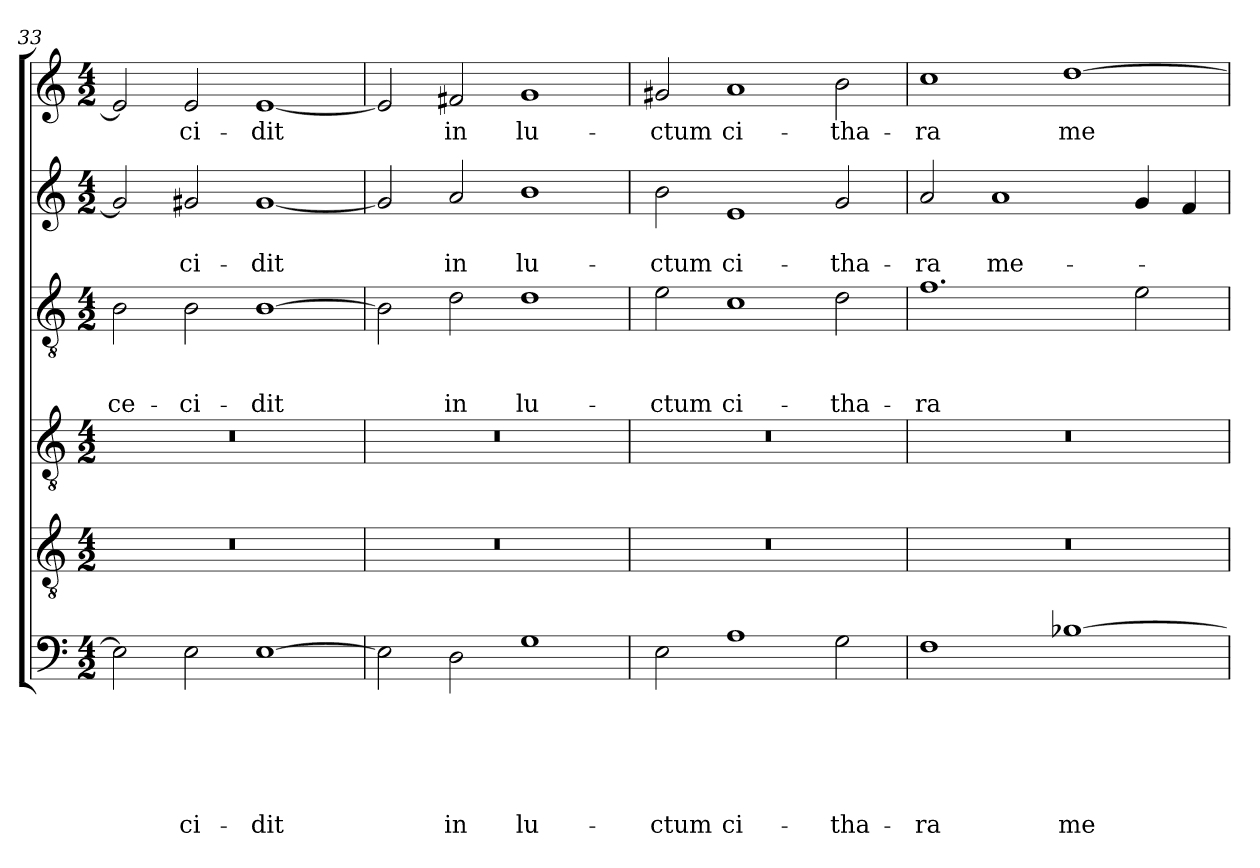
**kern	**text	**text	**text	**text	**text	**text	**kern	**kern	**kern	**text	**text	**text	**kern	**text	**text	**kern	**text
*part6	*part6	*part6	*part6	*part6	*part6	*part6	*part5	*part4	*part3	*part3	*part3	*part3	*part2	*part2	*part2	*part1	*part1
*staff6	*staff6	*staff6	*staff6	*staff6	*staff6	*staff6	*staff5	*staff4	*staff3	*staff3	*staff3	*staff3	*staff2	*staff2	*staff2	*staff1	*staff1
*clefF4	*	*	*	*	*	*	*clefGv2	*clefGv2	*clefGv2	*	*	*	*clefG2	*	*	*clefG2	*
*k[]	*	*	*	*	*	*	*k[]	*k[]	*k[]	*	*	*	*k[]	*	*	*k[]	*
*C:	*	*	*	*	*	*	*C:	*C:	*C:	*	*	*	*C:	*	*	*C:	*
*M4/2	*	*	*	*	*	*	*M4/2	*M4/2	*M4/2	*	*	*	*M4/2	*	*	*M4/2	*
=33	=33	=33	=33	=33	=33	=33	=33	=33	=33	=33	=33	=33	=33	=33	=33	=33	=33
!	!	!	!	!	!	!	!	!	!	!	!	!LO:LY:b	!	!	!	!	!
2E\]	.	.	.	.	.	.	0r	0r	2B\	.	.	ce-	2g#/]	.	.	2e/]	.
!	!	!	!	!	!	!LO:LY:b	!	!	!	!	!	!LO:LY:b	!	!	!LO:LY:b	!	!LO:LY:b
2E\	.	.	.	.	.	-ci-	.	.	2B\	.	.	-ci-	2g#X/	.	-ci-	2e/	-ci-
!	!	!	!	!	!	!LO:LY:b	!	!	!	!	!	!LO:LY:b	!	!	!LO:LY:b	!	!LO:LY:b
[1E	.	.	.	.	.	-dit	.	.	[1B	.	.	-dit	[1g#	.	-dit	[1e	-dit
=34	=34	=34	=34	=34	=34	=34	=34	=34	=34	=34	=34	=34	=34	=34	=34	=34	=34
2E\]	.	.	.	.	.	.	0r	0r	2B\]	.	.	.	2g#/]	.	.	2e/]	.
!	!	!	!	!	!	!LO:LY:b	!	!	!	!	!	!LO:LY:b	!	!	!LO:LY:b	!	!LO:LY:b
2D\	.	.	.	.	.	in	.	.	2d\	.	.	in	2a/	.	in	2f#X/	in
!	!	!	!	!	!	!LO:LY:b	!	!	!	!	!	!LO:LY:b	!	!	!LO:LY:b	!	!LO:LY:b
1G	.	.	.	.	.	lu-	.	.	1d	.	.	lu-	1b	.	lu-	1g	lu-
=35	=35	=35	=35	=35	=35	=35	=35	=35	=35	=35	=35	=35	=35	=35	=35	=35	=35
!	!	!	!	!	!	!LO:LY:b	!	!	!	!	!	!LO:LY:b	!	!	!LO:LY:b	!	!LO:LY:b
2E\	.	.	.	.	.	-ctum	0r	0r	2e\	.	.	-ctum	2b\	.	-ctum	2g#X/	-ctum
!	!	!	!	!	!	!LO:LY:b	!	!	!	!	!	!LO:LY:b	!	!	!LO:LY:b	!	!LO:LY:b
1A	.	.	.	.	.	ci-	.	.	1c	.	.	ci-	1e	.	ci-	1a	ci-
!	!	!	!	!	!	!LO:LY:b	!	!	!	!	!	!LO:LY:b	!	!	!LO:LY:b	!	!LO:LY:b
2G\	.	.	.	.	.	-tha-	.	.	2d\	.	.	-tha-	2g/	.	-tha-	2b\	-tha-
=36	=36	=36	=36	=36	=36	=36	=36	=36	=36	=36	=36	=36	=36	=36	=36	=36	=36
!	!	!	!	!	!	!LO:LY:b	!	!	!	!	!	!LO:LY:b	!	!	!LO:LY:b	!	!LO:LY:b
1F	.	.	.	.	.	-ra	0r	0r	1.f	.	.	-ra	2a/	.	-ra	1cc	-ra
!	!	!	!	!	!	!	!	!	!	!	!	!	!	!	!LO:LY:b	!	!
.	.	.	.	.	.	.	.	.	.	.	.	.	1a	.	me-	.	.
!	!	!	!	!	!	!LO:LY:b	!	!	!	!	!	!	!	!	!	!	!LO:LY:b
[1B-X	.	.	.	.	.	me-	.	.	.	.	.	.	.	.	.	[1dd	me-
.	.	.	.	.	.	.	.	.	2e\	.	.	.	4g/	.	.	.	.
.	.	.	.	.	.	.	.	.	.	.	.	.	4f/	.	.	.	.
=	=	=	=	=	=	=	=	=	=	=	=	=	=	=	=	=	=
*-	*-	*-	*-	*-	*-	*-	*-	*-	*-	*-	*-	*-	*-	*-	*-	*-	*-
